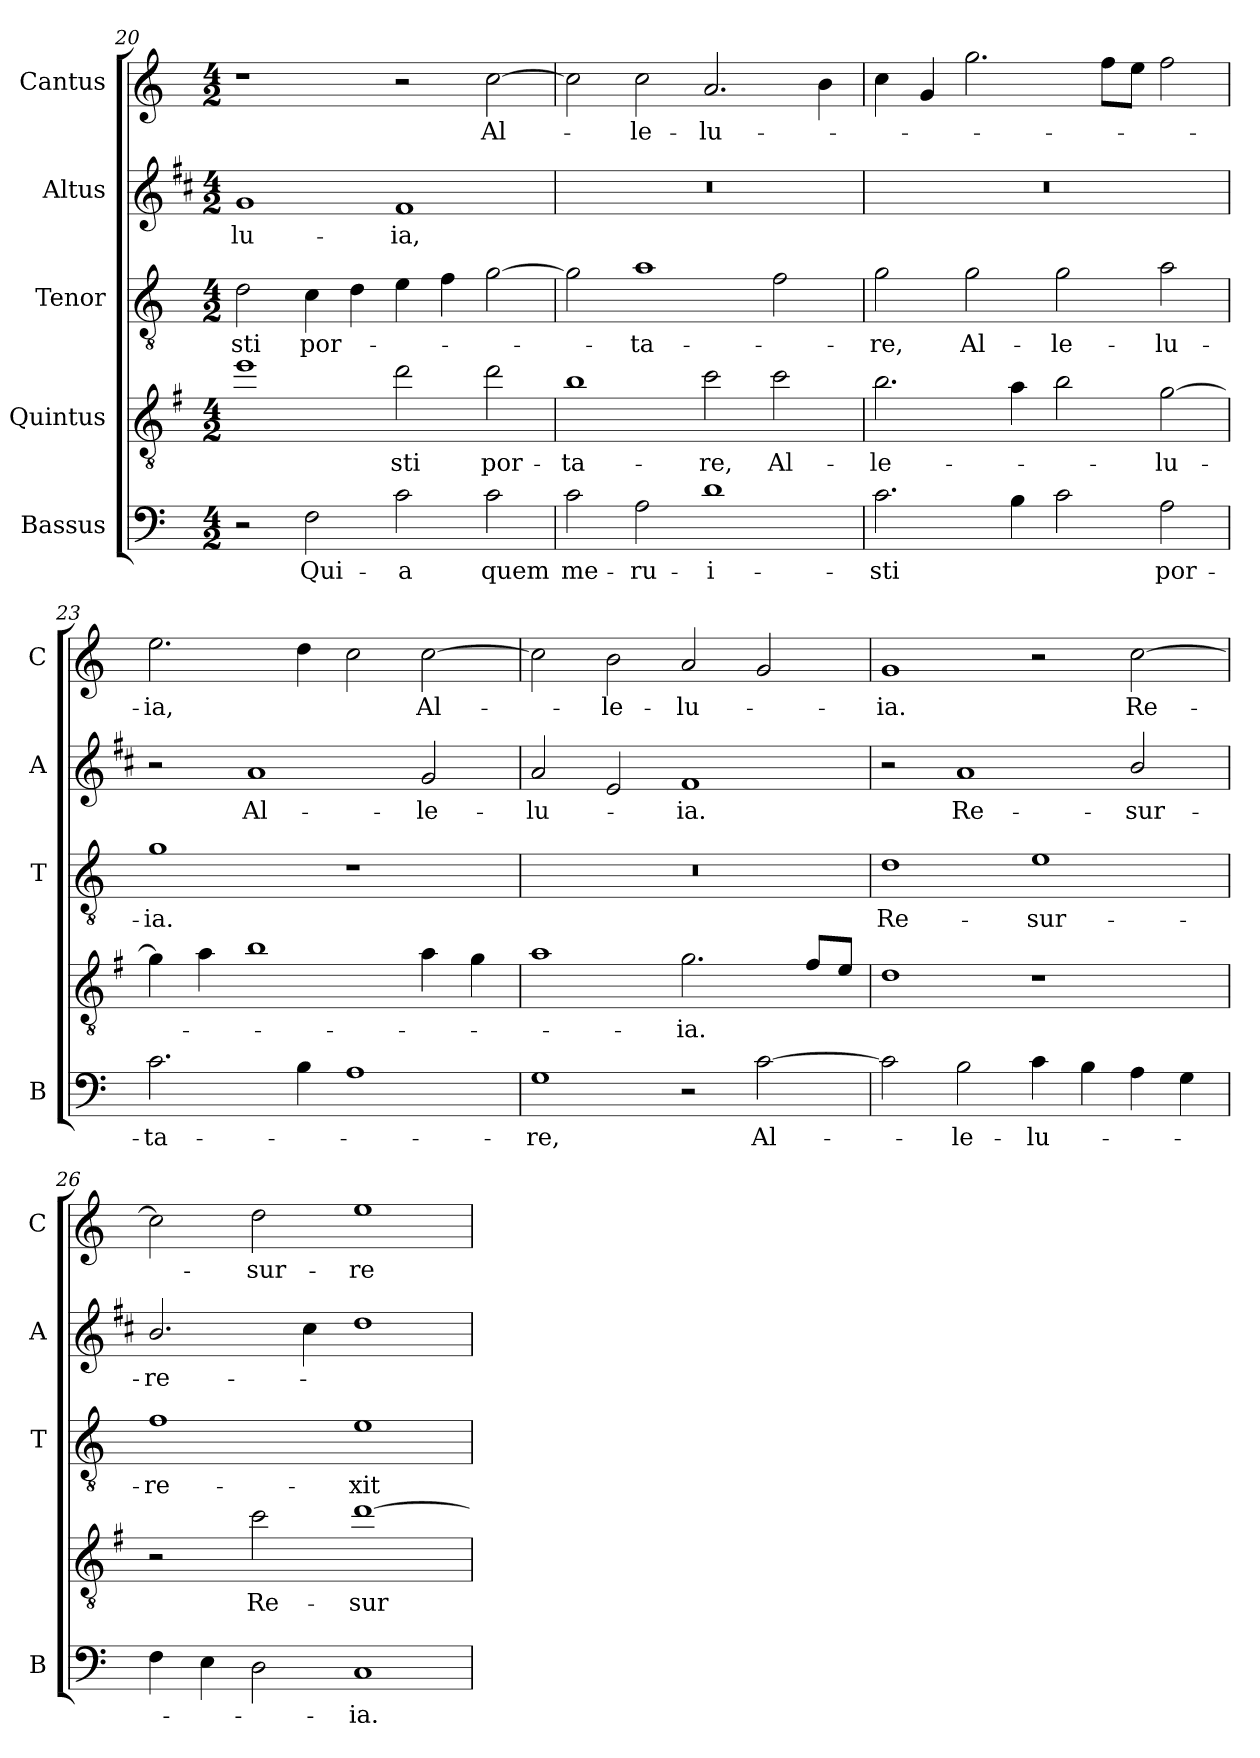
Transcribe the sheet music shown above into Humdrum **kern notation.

**kern	**text	**kern	**text	**kern	**text	**kern	**text	**kern	**text
*part5	*part5	*part4	*part4	*part3	*part3	*part2	*part2	*part1	*part1
*staff5	*staff5	*staff4	*staff4	*staff3	*staff3	*staff2	*staff2	*staff1	*staff1
*I"Bassus	*	*I"Quintus	*	*I"Tenor	*	*I"Altus	*	*I"Cantus	*
*I'B	*	*	*	*I'T	*	*I'A	*	*I'C	*
!!LO:PB:g=z
*clefF4	*	*clefGv2	*	*clefGv2	*	*clefG2	*	*clefG2	*
*	*	*ITrd4c7	*	*	*	*ITrd1c2	*	*	*
*k[]	*	*k[]	*	*k[]	*	*k[]	*	*k[]	*
*C:	*	*C:	*	*C:	*	*C:	*	*C:	*
*M4/2	*	*M4/2	*	*M4/2	*	*M4/2	*	*M4/2	*
=20	=20	=20	=20	=20	=20	=20	=20	=20	=20
!	!	!	!	!	!LO:LY:b	!	!LO:LY:b	!	!
2r	.	1a	.	2d\	-sti	1f	-lu-	1r	.
!	!LO:LY:b	!	!	!	!LO:LY:b	!	!	!	!
2F\	Qui-	.	.	4c\	por-	.	.	.	.
.	.	.	.	4d\	.	.	.	.	.
!	!LO:LY:b	!	!LO:LY:b	!	!	!	!LO:LY:b	!	!
2c\	-a	2g\	-sti	4e\	.	1e	-ia,	2r	.
.	.	.	.	4f\	.	.	.	.	.
!	!LO:LY:b	!	!LO:LY:b	!	!	!	!	!	!LO:LY:b
2c\	quem	2g\	por-	[2g\	.	.	.	[2cc\	Al-
=21	=21	=21	=21	=21	=21	=21	=21	=21	=21
!	!LO:LY:b	!	!LO:LY:b	!	!	!	!	!	!
2c\	me-	1e	-ta-	2g\]	.	0r	.	2cc\]	.
!	!LO:LY:b	!	!	!	!LO:LY:b	!	!	!	!LO:LY:b
2A\	-ru-	.	.	1a	-ta-	.	.	2cc\	-le-
!	!LO:LY:b	!	!LO:LY:b	!	!	!	!	!	!LO:LY:b
1d	-i-	2f\	-re,	.	.	.	.	2.a/	-lu-
!	!	!	!LO:LY:b	!	!	!	!	!	!
.	.	2f\	Al-	2f\	.	.	.	.	.
.	.	.	.	.	.	.	.	4b\	.
=22	=22	=22	=22	=22	=22	=22	=22	=22	=22
!	!LO:LY:b	!	!LO:LY:b	!	!LO:LY:b	!	!	!	!
2.c\	-sti	2.e\	-le-	2g\	-re,	0r	.	4cc\	.
.	.	.	.	.	.	.	.	4g/	.
!	!	!	!	!	!LO:LY:b	!	!	!	!
.	.	.	.	2g\	Al-	.	.	2.gg\	.
4B\	.	4d\	.	.	.	.	.	.	.
!	!	!	!	!	!LO:LY:b	!	!	!	!
2c\	.	2e\	.	2g\	-le-	.	.	.	.
.	.	.	.	.	.	.	.	8ff\L	.
.	.	.	.	.	.	.	.	8ee\J	.
!	!LO:LY:b	!	!LO:LY:b	!	!LO:LY:b	!	!	!	!
2A\	por-	[2c\	-lu-	2a\	-lu-	.	.	2ff\	.
=23	=23	=23	=23	=23	=23	=23	=23	=23	=23
!	!LO:LY:b	!	!	!	!LO:LY:b	!	!	!	!LO:LY:b
2.c\	-ta-	4c\]	.	1g	-ia.	2r	.	2.ee\	-ia,
.	.	4d\	.	.	.	.	.	.	.
!	!	!	!	!	!	!	!LO:LY:b	!	!
.	.	1e	.	.	.	1g	Al-	.	.
4B\	.	.	.	.	.	.	.	4dd\	.
1A	.	.	.	1r	.	.	.	2cc\	.
!	!	!	!	!	!	!	!LO:LY:b	!	!LO:LY:b
.	.	4d\	.	.	.	2f/	-le-	[2cc\	Al-
.	.	4c\	.	.	.	.	.	.	.
=24	=24	=24	=24	=24	=24	=24	=24	=24	=24
!	!LO:LY:b	!	!	!	!	!	!LO:LY:b	!	!
1G	-re,	1d	.	0r	.	2g/	-lu-	2cc\]	.
!	!	!	!	!	!	!	!	!	!LO:LY:b
.	.	.	.	.	.	2d/	.	2b\	-le-
!	!	!	!LO:LY:b	!	!	!	!LO:LY:b	!	!LO:LY:b
2r	.	2.c\	-ia.	.	.	1e	-ia.	2a/	-lu-
!	!LO:LY:b	!	!	!	!	!	!	!	!
[2c\	Al-	.	.	.	.	.	.	2g/	.
.	.	8B/L	.	.	.	.	.	.	.
.	.	8A/J	.	.	.	.	.	.	.
=25	=25	=25	=25	=25	=25	=25	=25	=25	=25
!	!	!	!	!	!LO:LY:b	!	!	!	!LO:LY:b
2c\]	.	1G	.	1d	Re-	2r	.	1g	-ia.
!	!LO:LY:b	!	!	!	!	!	!LO:LY:b	!	!
2B\	-le-	.	.	.	.	1g	Re-	.	.
!	!LO:LY:b	!	!	!	!LO:LY:b	!	!	!	!
4c\	-lu-	1r	.	1e	-sur-	.	.	2r	.
4B\	.	.	.	.	.	.	.	.	.
!	!	!	!	!	!	!	!LO:LY:b	!	!LO:LY:b
4A\	.	.	.	.	.	2a/	-sur-	[2cc\	Re-
4G\	.	.	.	.	.	.	.	.	.
=26	=26	=26	=26	=26	=26	=26	=26	=26	=26
!	!	!	!	!	!LO:LY:b	!	!LO:LY:b	!	!
4F\	.	2r	.	1f	-re-	2.a/	-re-	2cc\]	.
4E\	.	.	.	.	.	.	.	.	.
!	!	!	!LO:LY:b	!	!	!	!	!	!LO:LY:b
2D\	.	2f\	Re-	.	.	.	.	2dd\	-sur-
.	.	.	.	.	.	4b\	.	.	.
!	!LO:LY:b	!	!LO:LY:b	!	!LO:LY:b	!	!	!	!LO:LY:b
1C	-ia.	[1g	-sur-	1e	-xit	1cc	.	1ee	-re-
=	=	=	=	=	=	=	=	=	=
*-	*-	*-	*-	*-	*-	*-	*-	*-	*-
